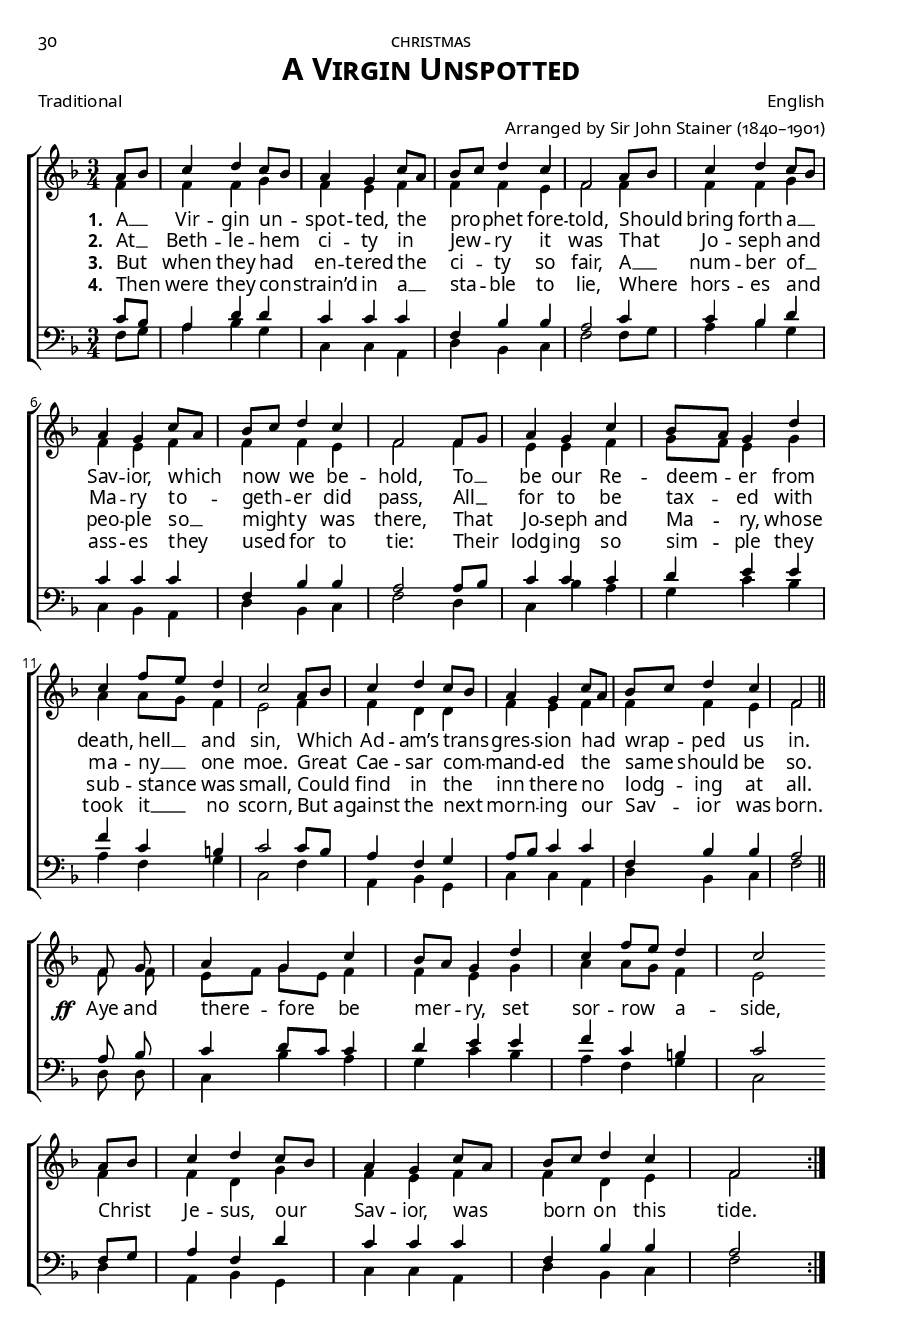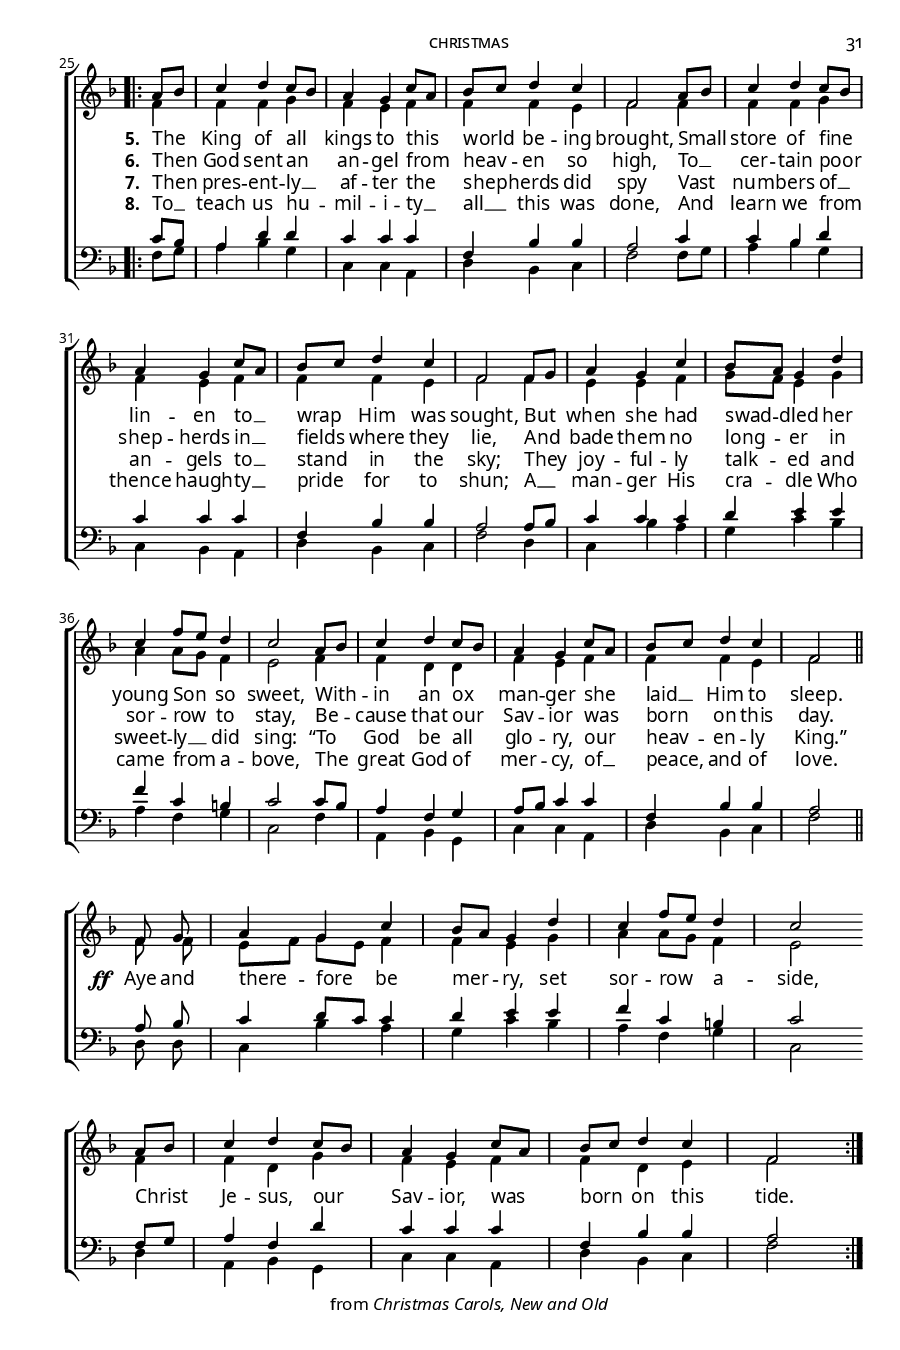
\version "2.14.2"
\include "util.ly"
\header {
  title = \markup{\override #'(font-name . "Garamond Premier Pro Semibold"){ \abs-fontsize #15 \smallCapsOldStyle"A Virgin Unspotted"}}
  poet = \markup\oldStyleNum"Traditional"
  composer = \markup\oldStyleNum"English"
  arranger = \markup\oldStyleNum"Arranged by Sir John Stainer (1840–1901)"
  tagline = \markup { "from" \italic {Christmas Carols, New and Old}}
}
\paper {
  paper-height = 9\in
  paper-width = 6\in
  indent = 0\in
  %system-system-spacing = #'((basic-distance . 10) (padding . 0))
  system-system-spacing =
    #'((basic-distance . 0)
       (minimum-distance . 0)
       (padding . -5)
       (stretchability . 100))
  ragged-last-bottom = ##f
  ragged-bottom = ##f
  two-sided = ##t
  inner-margin = 0.5\in
  outer-margin = 0.25\in
  top-margin = 0.25\in
  bottom-margin = 0.25\in
  first-page-number = #030
  print-first-page-number = ##t
  headerLine = \markup{\override #'(font-name . "Garamond Premier Pro") \smallCapsOldStyle"christmas"}
  oddHeaderMarkup = \markup\fill-line{
     \override #'(font-name . "Garamond Premier Pro")\abs-fontsize #8.5
     \combine 
        \fill-line{"" \on-the-fly #print-page-number-check-first
        \oldStylePageNum""
        }
        \fill-line{\headerLine}
  }
  evenHeaderMarkup = \markup {
     \override #'(font-name . "Garamond Premier Pro")\abs-fontsize #8.5
     \combine
        \on-the-fly #print-page-number-check-first
        \oldStylePageNum""
        \fill-line{\headerLine}
  }
}
#(set-global-staff-size 15) \paper{ #(define fonts (make-pango-font-tree "GoudyOlSt BT" "Garamond Premier Pro" "Garamond Premier Pro" (/ 15 20))) }
global = {
  \autoBeamOff
  \key f \major
  \time 3/4
  \override DynamicLineSpanner #'staff-padding = #0.0
  \override DynamicLineSpanner #'Y-extent = #'(-1 . 1)
}

sopMusic = \relative c'' {
  \repeat volta 4 {
    \partial 4 a8[ bes] |
    c4 d c8[ bes] |
    a4 g c8[ a] |
    bes[ c] d4 c |
    f,2 a8[ bes] |
    c4 d c8[ bes] | \break
    
    a4 g c8[ a] |
    bes[ c] d4 c |
    f,2 f8[ g] |
    a4 g c |
    bes8[ a] g4 d' | \break
    
    c f8[ e] d4 |
    c2 a8[ bes] |
    c4 d c8[ bes] |
    a4 g c8[ a] |
    bes[ c] d4 c |
    f,2 \bar "||" \break
    
    %chorus
    f8\noBeam g8 |
    a4 g c |
    bes8[ a] g4 d' |
    c f8[ e] d4 |
    
    c2 \bar""\break a8[ bes] | 
    c4 d c8[ bes] |
    a4 g c8[ a] |
    bes[ c] d4 c |
    \partial 2 f,2 \break
  }
}
sopWords = \lyricmode {
  
}

altoMusic = \relative c' {
  f4 |
  f f g |
  f e f |
  f f e |
  f2 f4 |
  f f g |
  
  f e f |
  f f e |
  f2 f4 |
  e e f |
  g8[ f] e4 g |
  
  a a8[ g] f4 |
  e2 f4 |
  f d d |
  f e f |
  f f e |
  f2 \bar "||"
  
  %chorus
  f8\noBeam f8 |
  e[ f] g[ e] f4 |
  f e g |
  a a8[ g] f4 |
  
  e2 f4 |
  f d g |
  f e f |
  f d e |
  f2
}
altoWords = {
    \dropLyricsIX
  \lyricmode {
    \set stanza = #"1. "
    %\set ignoreMelismata = ##t
    %\unset ignoreMelismata
    A __ Vir -- gin un -- spot -- ted, the pro -- phet fore -- told,
    Should bring forth a __ Sav -- ior, which now we be -- hold,
    To __ be our Re -- deem -- er from death, hell __ and sin,
    Which Ad -- am’s trans -- gres -- sion had wrap -- ped us in.
  }
  \set stanza = \markup\dynamic"ff "
  \lyricmode {
    \set associatedVoice = "sopranos"
    Aye 
    \set associatedVoice = "altos"
    and there -- fore
    \unset associatedVoice
    be mer -- ry, set sor -- row a -- side,
    Christ Je -- sus, our Sav -- ior, was born on this tide.

    \set stanza = #"5. "
    The King of all kings  to this world be -- ing brought,
    Small store of fine lin -- en to __ wrap Him was sought,
    But when she had swad -- dled her young Son so sweet,
    With -- in an ox man -- ger she laid __ Him to sleep.
  }
  \set stanza = \markup\dynamic"ff "
  \lyricmode {
    \set associatedVoice = "altos"
    \set associatedVoice = "sopranos"
    Aye 
    \set associatedVoice = "altos"
    and there -- fore
    \unset associatedVoice
    be mer -- ry, set sor -- row a -- side,
    Christ Je -- sus, our Sav -- ior, was born on this tide.
  }
}
altoWordsII = \lyricmode {
    \dropLyricsIX
  \set stanza = #"2. "
  At __ Beth -- le -- hem ci -- ty in Jew -- ry it was
  That Jo -- seph and Ma -- ry to -- geth -- er did pass,
  All __ for to be tax -- ed with ma -- ny __ one moe.
  Great Cae -- sar com -- mand -- ed the same should be so.

  \repeat unfold 23 {\skip1}
  \set stanza = #"6. "
  Then God sent an an -- gel from heav -- en so high,
  To __ cer -- tain poor shep -- herds in __ fields where they lie,
  And bade them no long -- er in sor -- row to stay,
  Be -- cause that our Sav -- ior was born on this day.
}
altoWordsIII = \lyricmode {
    \dropLyricsIX
  \set stanza = #"3. "
  But when they had en -- tered the ci -- ty so fair,
  A __ num -- ber of __ peo -- ple so __ might -- y was there,
  That Jo -- seph and Ma -- ry, whose sub -- stance was small,
  Could find in the inn there no lodg -- ing at all.

  \repeat unfold 23 {\skip1}
  \set stanza = #"7. "
  Then pres -- ent -- ly __ af -- ter the shep -- herds did spy
  Vast num -- bers of __ an -- gels to __ stand in the sky;
  They joy -- ful -- ly talk -- ed and sweet -- ly __ did sing:
  “To God be all glo -- ry, our heav -- en -- ly King.”
}
altoWordsIV = \lyricmode {
    \dropLyricsIX
  \set stanza = #"4. "
  Then were they con -- strain’d in a __ sta -- ble to lie,
  Where hors -- es and ass -- es they used for to tie:
  Their lodg -- ing so sim -- ple they took it __ no scorn,
  But_a -- gainst the next morn -- ing our Sav -- ior was born.

  \repeat unfold 23 {\skip1}
  \set stanza = #"8. "
  To __ teach us hu -- mil -- i -- ty __ all __ this was done,
  And learn we from thence haugh -- ty __ pride for to shun;
  A __ man -- ger His cra -- dle Who came from a -- bove,
  The great God of mer -- cy, of __ peace, and of love.
}
tenorMusic = \relative c' {
  c8[ bes] |
  a4 d d |
  c c c |
  f, bes bes |
  a2 c4 |
  c bes d |
  
  c c c |
  f, bes bes |
  a2 a8[ bes] |
  c4 c c |
  d e e |
  
  f c b |
  c2 c8[ bes] |
  a4 f g |
  a8[ bes] c4 c |
  f, bes bes |
  a2 \bar "||"
  
  %chorus
  a8\noBeam bes |
  c4 d8[ c] c4 |
  d e e |
  f c b |
  
  c2 f,8[ g] |
  a4 f d' |
  c c c |
  f, bes bes |
  a2
}
tenorWords = \lyricmode {

}

bassMusic = \relative c {
  f8[ g] |
  a4 bes g |
  c, c a |
  d bes c |
  f2 f8[ g] |
  a4 bes g |
  
  c, bes a |
  d bes c |
  f2 d4 |
  c bes' a |
  g c bes |
  
  a f g |
  c,2 f4 |
  a, bes g |
  c c a |
  d bes c |
  f2 \bar "||"
  
  %chorus
  d8\noBeam d |
  c4 bes' a |
  g c bes |
  a f g |
  
  c,2 d4 |
  a bes g |
  c c a |
  d bes c |
  f2
}
bassWords = \lyricmode {

}

pianoRH = \relative c' {
  
}
pianoLH = \relative c' {
  
}

\score {
  <<
   \new ChoirStaff <<
%    \new Lyrics = sopranos \with { \override VerticalAxisGroup #'nonstaff-relatedstaff-spacing = #'((basic-distance . 1)) }
    \new Staff = women <<
      \new Voice = "sopranos" { \voiceOne << \global {\sopMusic \sopMusic} >> }
      \new Voice = "altos" { \voiceTwo << \global {\altoMusic \altoMusic} >> }
    >>
    \new Lyrics \with { alignAboveContext = #"women" } \lyricsto "sopranos" \sopWords
%    \new Lyrics = "altosVIII"  \with { alignBelowContext = #"women" } \lyricsto "sopranos" \altoWordsVIII
%    \new Lyrics = "altosVII"  \with { alignBelowContext = #"women" } \lyricsto "sopranos" \altoWordsVII
%    \new Lyrics = "altosVI"  \with { alignBelowContext = #"women" } \lyricsto "sopranos" \altoWordsVI
%    \new Lyrics = "altosV"  \with { alignBelowContext = #"women" } \lyricsto "sopranos" \altoWordsV
    \new Lyrics = "altosIV"  \with { alignBelowContext = #"women" } \lyricsto "sopranos" \altoWordsIV
    \new Lyrics = "altosIII"  \with { alignBelowContext = #"women" } \lyricsto "sopranos" \altoWordsIII
    \new Lyrics = "altosII"  \with { alignBelowContext = #"women" } \lyricsto "sopranos" \altoWordsII
    \new Lyrics = "altos"  \with { alignBelowContext = #"women" \override VerticalAxisGroup #'nonstaff-relatedstaff-spacing = #'((padding . -0.4))} \lyricsto "sopranos" \altoWords
   \new Staff = men <<
      \clef bass
      \new Voice = "tenors" { \voiceOne << \global {\tenorMusic \tenorMusic} >> }
      \new Voice = "basses" { \voiceTwo << \global {\bassMusic \bassMusic} >> }
    >>
    \new Lyrics \with { alignAboveContext = #"men" \override VerticalAxisGroup #'nonstaff-relatedstaff-spacing = #'((basic-distance . 1)) } \lyricsto "tenors" \tenorWords
    \new Lyrics \with { alignBelowContext = #"men" \override VerticalAxisGroup #'nonstaff-relatedstaff-spacing = #'((basic-distance . 1)) } \lyricsto "basses" \bassWords
  >>
%    \new PianoStaff << \new Staff { \new Voice { \pianoRH } } \new Staff { \clef "bass" \pianoLH } >>
  >>
  \layout {
    \context {
      \Score
      \override SpacingSpanner #'base-shortest-duration = #(ly:make-moment 1 2)
      \override SpacingSpanner #'common-shortest-duration = #(ly:make-moment 1 2)
    }
    \context {
      % Remove all empty staves
      % \Staff \RemoveEmptyStaves \override VerticalAxisGroup #'remove-first = ##t
    }
    \context {
      \Lyrics
      \override LyricText #'X-offset = #center-on-word
    }
  }
  \midi {
    \tempo 4 = 90
    \set Staff.midiInstrument = "flute"
  
    \context {
      \Voice
      \remove "Dynamic_performer"
    }
  }
}
